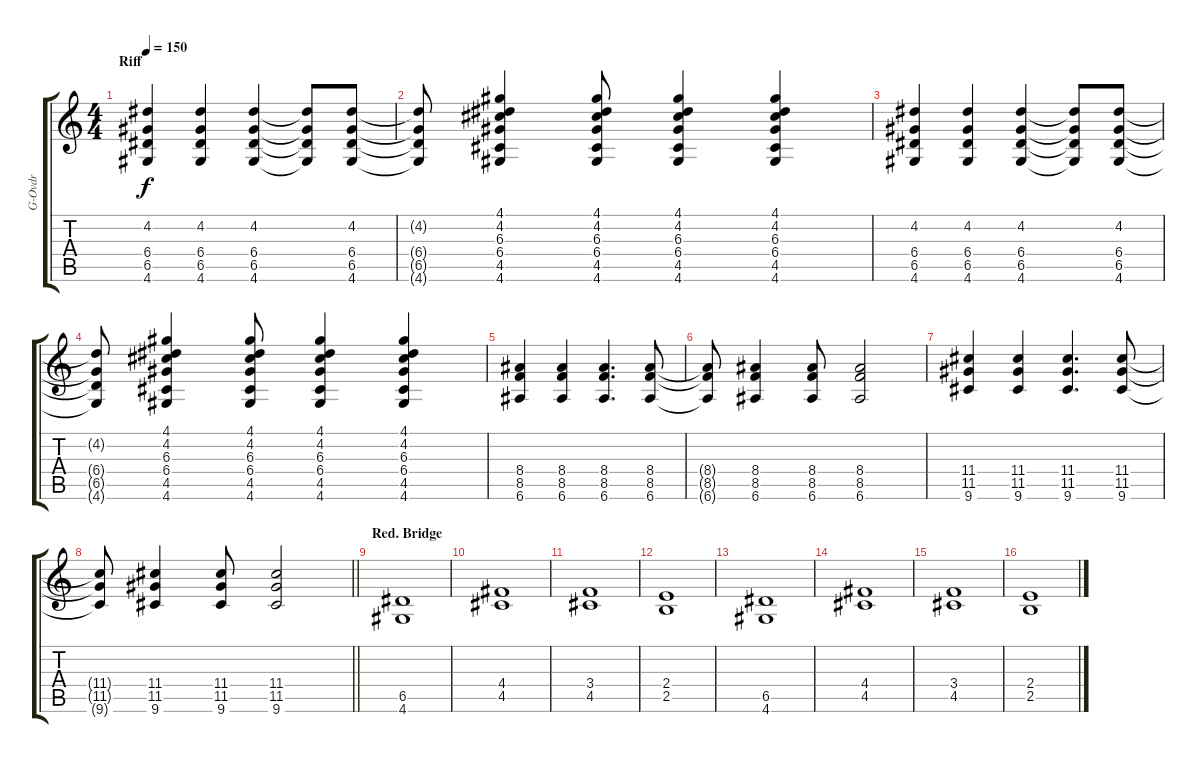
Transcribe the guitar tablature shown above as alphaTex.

\track ("G-Ovdr" "G-Ovdr") {instrument overdrivenguitar}
\staff {score tabs}
\tuning (E4 B3 G3 D3 A2 E2) {hide}
\ts (4 4)
\section ("" "Riff")
\tempo 150
\clef g2
\ks c
(4.2 6.4 6.5 4.6).4{dy f} (4.2 6.4 6.5 4.6).4 (4.2 6.4 6.5 4.6).4 (4.2{t} 6.4{t} 6.5{t} 4.6{t}).8 (4.2 6.4 6.5 4.6).8 |
(4.2{t} 6.4{t} 6.5{t} 4.6{t}).8 (4.1 4.2 6.3 6.4 4.5 4.6).4 (4.1 4.2 6.3 6.4 4.5 4.6).8 (4.1 4.2 6.3 6.4 4.5 4.6).4 (4.1 4.2 6.3 6.4 4.5 4.6).4 |
(4.2 6.4 6.5 4.6).4 (4.2 6.4 6.5 4.6).4 (4.2 6.4 6.5 4.6).4 (4.2{t} 6.4{t} 6.5{t} 4.6{t}).8 (4.2 6.4 6.5 4.6).8 |
(4.2{t} 6.4{t} 6.5{t} 4.6{t}).8 (4.1 4.2 6.3 6.4 4.5 4.6).4 (4.1 4.2 6.3 6.4 4.5 4.6).8 (4.1 4.2 6.3 6.4 4.5 4.6).4 (4.1 4.2 6.3 6.4 4.5 4.6).4 |
(8.4 8.5 6.6).4 (8.4 8.5 6.6).4 (8.4 8.5 6.6).4{d} (8.4 8.5 6.6).8 |
(8.4{t} 8.5{t} 6.6{t}).8 (8.4 8.5 6.6).4 (8.4 8.5 6.6).8 (8.4 8.5 6.6).2 |
(11.4 11.5 9.6).4 (11.4 11.5 9.6).4 (11.4 11.5 9.6).4{d} (11.4 11.5 9.6).8 |
\barLineRight lightlight
(11.4{t} 11.5{t} 9.6{t}).8 (11.4 11.5 9.6).4 (11.4 11.5 9.6).8 (11.4 11.5 9.6).2 |
\section ("" "Red. Bridge")
(6.5 4.6).1 |
(4.4 4.5).1 |
(3.4 4.5).1 |
(2.4 2.5).1 |
(6.5 4.6).1 |
(4.4 4.5).1 |
(3.4 4.5).1 |
(2.4 2.5).1
